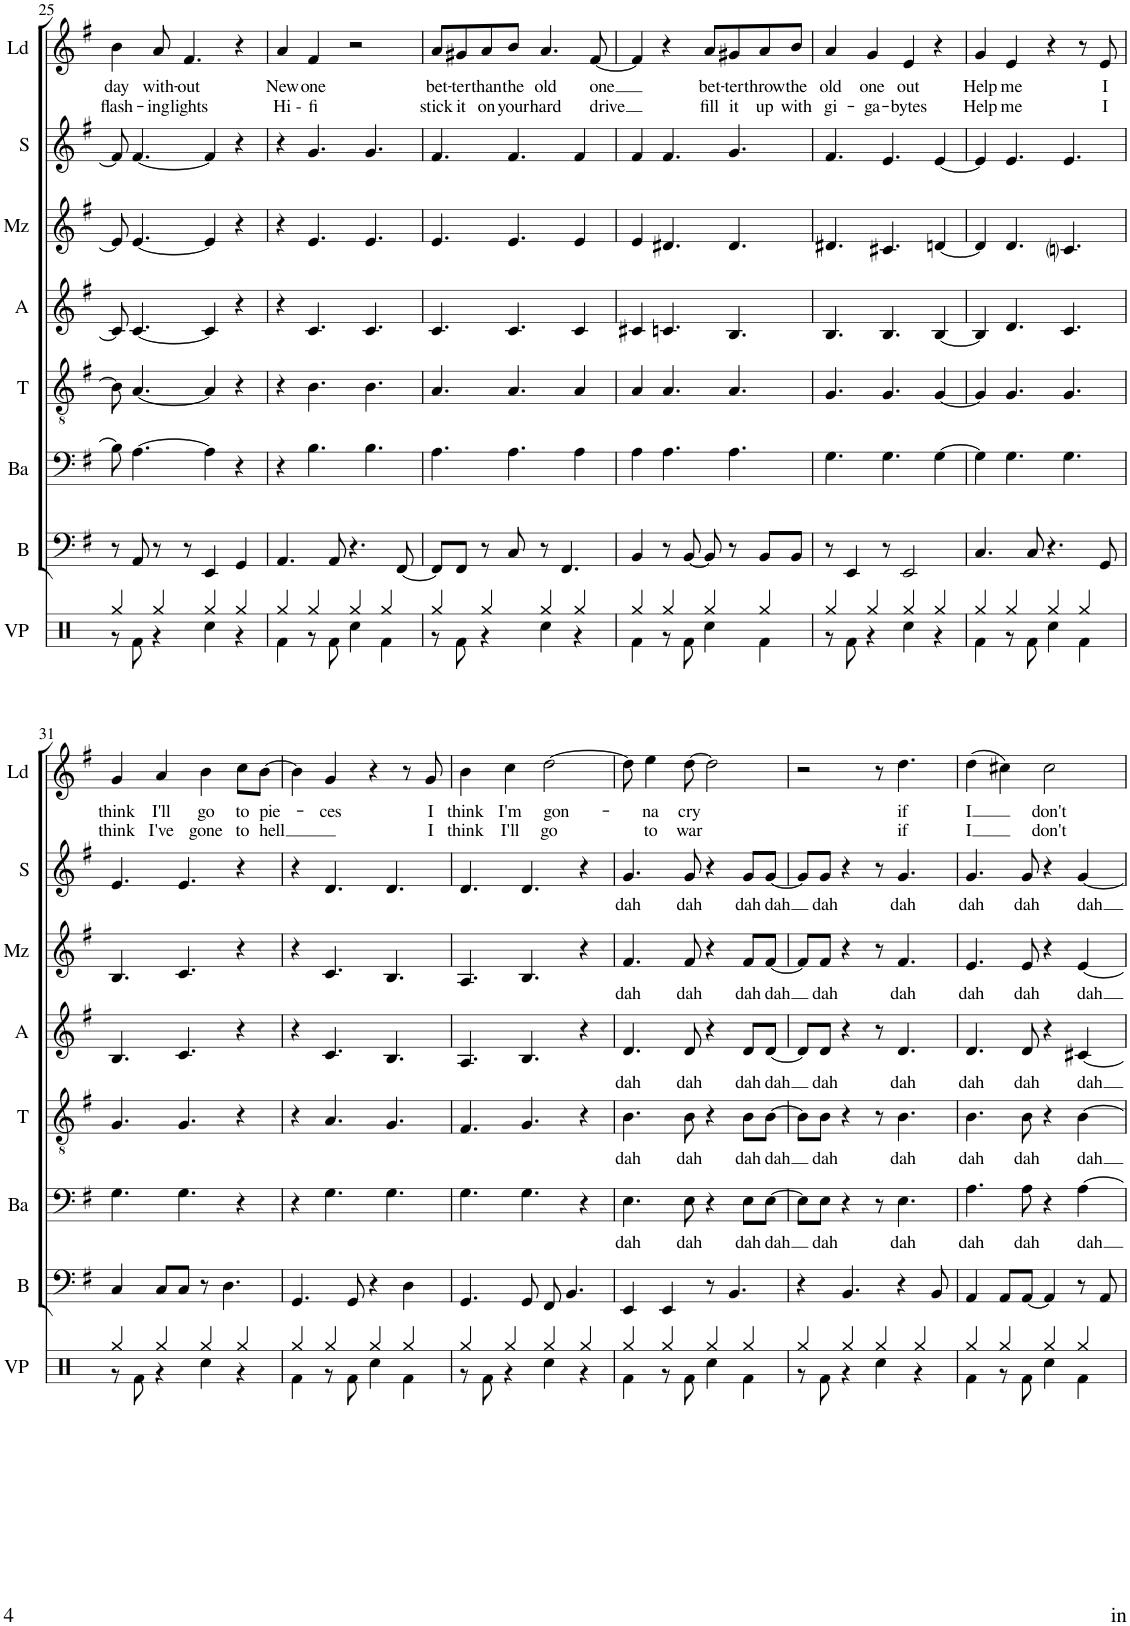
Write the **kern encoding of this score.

**kern	**kern	**kern	**text	**kern	**text	**kern	**text	**kern	**text	**kern	**text	**kern	**text	**text
*part8	*part7	*part6	*part6	*part5	*part5	*part4	*part4	*part3	*part3	*part2	*part2	*part1	*part1	*part1
*staff8	*staff7	*staff6	*staff6	*staff5	*staff5	*staff4	*staff4	*staff3	*staff3	*staff2	*staff2	*staff1	*staff1	*staff1
*I"Vocal Percussion	*I"Bass	*I"Baritone	*	*I"Tenor	*	*I"Alto	*	*I"Mezzo	*	*I"Soprano	*	*I"Lead	*	*
*I'VP	*I'B	*I'Ba	*	*I'T	*	*I'A	*	*I'Mz	*	*I'S	*	*I'Ld	*	*
!!LO:PB:g=z
*clefX	*clefF4	*clefF4	*	*clefGv2	*	*clefG2	*	*clefG2	*	*clefG2	*	*clefG2	*	*
*k[]	*k[f#]	*k[f#]	*	*k[f#]	*	*k[f#]	*	*k[f#]	*	*k[f#]	*	*k[f#]	*	*
*M4/4	*M4/4	*M4/4	*	*M4/4	*	*M4/4	*	*M4/4	*	*M4/4	*	*M4/4	*	*
=25	=25	=25	=25	=25	=25	=25	=25	=25	=25	=25	=25	=25	=25	=25
*^	*	*	*	*	*	*	*	*	*	*	*	*	*	*
!	!	!	!	!	!	!	!	!	!	!	!	!	!	!LO:LY:b	!LO:LY:b
4Rgg/	8r	8r	8B\]	.	8B\]	.	8c/]	.	8e/]	.	8f#/]	.	4b\	day	flash-
.	8Rf\	8AA/	[4.A\	.	[4.A/	.	[<4.c/	.	[4.e/	.	[4.f#/	.	.	.	.
!	!	!	!	!	!	!	!	!	!	!	!	!	!	!LO:LY:b	!LO:LY:b
4Rgg/	4r	8r	.	.	.	.	.	.	.	.	.	.	8a/	with-	-ing
!	!	!	!	!	!	!	!	!	!	!	!	!	!	!LO:LY:b	!LO:LY:b
.	.	8r	.	.	.	.	.	.	.	.	.	.	4.f#/	out	lights
4Rgg/	4Rcc\	4EE/	4A\]	.	4A/]	.	4c/]	.	4e/]	.	4f#/]	.	.	.	.
4Rgg/	4r	4GG/	4r	.	4r	.	4r	.	4r	.	4r	.	4r	.	.
=26	=26	=26	=26	=26	=26	=26	=26	=26	=26	=26	=26	=26	=26	=26	=26
!	!	!	!	!	!	!	!	!	!	!	!	!	!	!LO:LY:b	!LO:LY:b
4Rgg/	4Rf\	4.AA/	4r	.	4r	.	4r	.	4r	.	4r	.	4a/	New	Hi -
!	!	!	!	!	!	!	!	!	!	!	!	!	!	!LO:LY:b	!LO:LY:b
4Rgg/	8r	.	4.B\	.	4.B\	.	4.c/	.	4.e/	.	4.g/	.	4f#/	one	fi
.	8Rf\	8AA/	.	.	.	.	.	.	.	.	.	.	.	.	.
4Rgg/	4Rcc\	4.r	.	.	.	.	.	.	.	.	.	.	2r	.	.
.	.	.	4.B\	.	4.B\	.	4.c/	.	4.e/	.	4.g/	.	.	.	.
4Rgg/	4Rf\	.	.	.	.	.	.	.	.	.	.	.	.	.	.
.	.	[8FF#/	.	.	.	.	.	.	.	.	.	.	.	.	.
=27	=27	=27	=27	=27	=27	=27	=27	=27	=27	=27	=27	=27	=27	=27	=27
!	!	!	!	!	!	!	!	!	!	!	!	!	!	!LO:LY:b	!LO:LY:b
4Rgg/	8r	8FF#/L]	4.A\	.	4.A/	.	4.c/	.	4.e/	.	4.f#/	.	8a/L	bet-	stick
!	!	!	!	!	!	!	!	!	!	!	!	!	!	!LO:LY:b	!LO:LY:b
.	8Rf\	8FF#/J	.	.	.	.	.	.	.	.	.	.	8g#X/	-ter	it
!	!	!	!	!	!	!	!	!	!	!	!	!	!	!LO:LY:b	!LO:LY:b
4Rgg/	4r	8r	.	.	.	.	.	.	.	.	.	.	8a/	than	on
!	!	!	!	!	!	!	!	!	!	!	!	!	!	!LO:LY:b	!LO:LY:b
.	.	8C/	4.A\	.	4.A/	.	4.c/	.	4.e/	.	4.f#/	.	8b/J	the	your
!	!	!	!	!	!	!	!	!	!	!	!	!	!	!LO:LY:b	!LO:LY:b
4Rgg/	4Rcc\	8r	.	.	.	.	.	.	.	.	.	.	4.a/	old	hard
.	.	4.FF#/	.	.	.	.	.	.	.	.	.	.	.	.	.
4Rgg/	4r	.	4A\	.	4A/	.	4c/	.	4e/	.	4f#/	.	.	.	.
!	!	!	!	!	!	!	!	!	!	!	!	!	!	!LO:LY:b	!LO:LY:b
.	.	.	.	.	.	.	.	.	.	.	.	.	[8f#/	one	drive
=28	=28	=28	=28	=28	=28	=28	=28	=28	=28	=28	=28	=28	=28	=28	=28
4Rgg/	4Rf\	4BB/	4A\	.	4A/	.	4c#X/	.	4e/	.	4f#/	.	4f#/]	.	.
4Rgg/	8r	8r	4.A\	.	4.A/	.	4.cn/	.	4.d#X/	.	4.f#/	.	4r	.	.
.	8Rf\	[8BB/	.	.	.	.	.	.	.	.	.	.	.	.	.
!	!	!	!	!	!	!	!	!	!	!	!	!	!	!LO:LY:b	!LO:LY:b
4Rgg/	4Rcc\	8BB/]	.	.	.	.	.	.	.	.	.	.	8a/L	bet-	fill
!	!	!	!	!	!	!	!	!	!	!	!	!	!	!LO:LY:b	!LO:LY:b
.	.	8r	4.A\	.	4.A/	.	4.B/	.	4.d#/	.	4.g/	.	8g#X/	-ter	it
!	!	!	!	!	!	!	!	!	!	!	!	!	!	!LO:LY:b	!LO:LY:b
4Rgg/	4Rf\	8BB/L	.	.	.	.	.	.	.	.	.	.	8a/	throw	up
!	!	!	!	!	!	!	!	!	!	!	!	!	!	!LO:LY:b	!LO:LY:b
.	.	8BB/J	.	.	.	.	.	.	.	.	.	.	8b/J	the	with
=29	=29	=29	=29	=29	=29	=29	=29	=29	=29	=29	=29	=29	=29	=29	=29
!	!	!	!	!	!	!	!	!	!	!	!	!	!	!LO:LY:b	!LO:LY:b
4Rgg/	8r	8r	4.G\	.	4.G/	.	4.B/	.	4.d#X/	.	4.f#/	.	4a/	old	gi-
.	8Rf\	4EE/	.	.	.	.	.	.	.	.	.	.	.	.	.
!	!	!	!	!	!	!	!	!	!	!	!	!	!	!LO:LY:b	!LO:LY:b
4Rgg/	4r	.	.	.	.	.	.	.	.	.	.	.	4g/	one	-ga-
.	.	8r	4.G\	.	4.G/	.	4.B/	.	4.c#X/	.	4.e/	.	.	.	.
!	!	!	!	!	!	!	!	!	!	!	!	!	!	!LO:LY:b	!LO:LY:b
4Rgg/	4Rcc\	2EE/	.	.	.	.	.	.	.	.	.	.	4e/	out	-bytes
4Rgg/	4r	.	[4G\	.	[4G/	.	[4B/	.	[4dn/	.	[4e/	.	4r	.	.
=30	=30	=30	=30	=30	=30	=30	=30	=30	=30	=30	=30	=30	=30	=30	=30
!	!	!	!	!	!	!	!	!	!	!	!	!	!	!LO:LY:b	!LO:LY:b
4Rgg/	4Rf\	4.C/	4G\]	.	4G/]	.	4B/]	.	4d/]	.	4e/]	.	4g/	Help	Help
!	!	!	!	!	!	!	!	!	!	!	!	!	!	!LO:LY:b	!LO:LY:b
4Rgg/	8r	.	4.G\	.	4.G/	.	4.d/	.	4.d/	.	4.e/	.	4e/	me	me
.	8Rf\	8C/	.	.	.	.	.	.	.	.	.	.	.	.	.
4Rgg/	4Rcc\	4.r	.	.	.	.	.	.	.	.	.	.	4r	.	.
.	.	.	4.G\	.	4.G/	.	4.c/	.	4.cni/	.	4.e/	.	.	.	.
4Rgg/	4Rf\	.	.	.	.	.	.	.	.	.	.	.	8r	.	.
!	!	!	!	!	!	!	!	!	!	!	!	!	!	!LO:LY:b	!LO:LY:b
.	.	8GG/	.	.	.	.	.	.	.	.	.	.	8e/	I	I
!!LO:LB:g=z
=31	=31	=31	=31	=31	=31	=31	=31	=31	=31	=31	=31	=31	=31	=31	=31
!	!	!	!	!	!	!	!	!	!	!	!	!	!	!LO:LY:b	!LO:LY:b
4Rgg/	8r	4C/	4.G\	.	4.G/	.	4.B/	.	4.B/	.	4.e/	.	4g/	think	think
.	8Rf\	.	.	.	.	.	.	.	.	.	.	.	.	.	.
!	!	!	!	!	!	!	!	!	!	!	!	!	!	!LO:LY:b	!LO:LY:b
4Rgg/	4r	8C/L	.	.	.	.	.	.	.	.	.	.	4a/	I'll	I've
.	.	8C/J	4.G\	.	4.G/	.	4.c/	.	4.c/	.	4.e/	.	.	.	.
!	!	!	!	!	!	!	!	!	!	!	!	!	!	!LO:LY:b	!LO:LY:b
4Rgg/	4Rcc\	8r	.	.	.	.	.	.	.	.	.	.	4b\	go	gone
.	.	4.D\	.	.	.	.	.	.	.	.	.	.	.	.	.
!	!	!	!	!	!	!	!	!	!	!	!	!	!	!LO:LY:b	!LO:LY:b
4Rgg/	4r	.	4r	.	4r	.	4r	.	4r	.	4r	.	8cc\L	to	to
!	!	!	!	!	!	!	!	!	!	!	!	!	!	!LO:LY:b	!LO:LY:b
.	.	.	.	.	.	.	.	.	.	.	.	.	[8b\J	pie-	hell
=32	=32	=32	=32	=32	=32	=32	=32	=32	=32	=32	=32	=32	=32	=32	=32
4Rgg/	4Rf\	4.GG/	4r	.	4r	.	4r	.	4r	.	4r	.	4b\]	.	.
!	!	!	!	!	!	!	!	!	!	!	!	!	!	!LO:LY:b	!
4Rgg/	8r	.	4.G\	.	4.A/	.	4.c/	.	4.c/	.	4.d/	.	4g/	-ces	.
.	8Rf\	8GG/	.	.	.	.	.	.	.	.	.	.	.	.	.
4Rgg/	4Rcc\	4r	.	.	.	.	.	.	.	.	.	.	4r	.	.
.	.	.	4.G\	.	4.G/	.	4.B/	.	4.B/	.	4.d/	.	.	.	.
4Rgg/	4Rf\	4D\	.	.	.	.	.	.	.	.	.	.	8r	.	.
!	!	!	!	!	!	!	!	!	!	!	!	!	!	!LO:LY:b	!LO:LY:b
.	.	.	.	.	.	.	.	.	.	.	.	.	8g/	I	I
=33	=33	=33	=33	=33	=33	=33	=33	=33	=33	=33	=33	=33	=33	=33	=33
!	!	!	!	!	!	!	!	!	!	!	!	!	!	!LO:LY:b	!LO:LY:b
4Rgg/	8r	4.GG/	4.G\	.	4.F#/	.	4.A/	.	4.A/	.	4.d/	.	4b\	think	think
.	8Rf\	.	.	.	.	.	.	.	.	.	.	.	.	.	.
!	!	!	!	!	!	!	!	!	!	!	!	!	!	!LO:LY:b	!LO:LY:b
4Rgg/	4r	.	.	.	.	.	.	.	.	.	.	.	4cc\	I'm	I'll
.	.	8GG/	4.G\	.	4.G/	.	4.B/	.	4.B/	.	4.d/	.	.	.	.
!	!	!	!	!	!	!	!	!	!	!	!	!	!	!LO:LY:b	!LO:LY:b
4Rgg/	4Rcc\	8FF#/	.	.	.	.	.	.	.	.	.	.	[2dd\	gon-	go
.	.	4.BB/	.	.	.	.	.	.	.	.	.	.	.	.	.
4Rgg/	4r	.	4r	.	4r	.	4r	.	4r	.	4r	.	.	.	.
=34	=34	=34	=34	=34	=34	=34	=34	=34	=34	=34	=34	=34	=34	=34	=34
!	!	!	!	!LO:LY:b	!	!LO:LY:b	!	!LO:LY:b	!	!LO:LY:b	!	!LO:LY:b	!	!	!
4Rgg/	4Rf\	4EE/	4.E\	dah	4.B\	dah	4.d/	dah	4.f#/	dah	4.g/	dah	8dd\]	.	.
!	!	!	!	!	!	!	!	!	!	!	!	!	!	!LO:LY:b	!LO:LY:b
.	.	.	.	.	.	.	.	.	.	.	.	.	4ee\	na	to
4Rgg/	8r	4EE/	.	.	.	.	.	.	.	.	.	.	.	.	.
!	!	!	!	!LO:LY:b	!	!LO:LY:b	!	!LO:LY:b	!	!LO:LY:b	!	!LO:LY:b	!	!LO:LY:b	!LO:LY:b
.	8Rf\	.	8E\	dah	8B\	dah	8d/	dah	8f#/	dah	8g/	dah	[8dd\	cry	war
4Rgg/	4Rcc\	8r	4r	.	4r	.	4r	.	4r	.	4r	.	2dd\]	.	.
.	.	4.BB/	.	.	.	.	.	.	.	.	.	.	.	.	.
!	!	!	!	!LO:LY:b	!	!LO:LY:b	!	!LO:LY:b	!	!LO:LY:b	!	!LO:LY:b	!	!	!
4Rgg/	4Rf\	.	8E\L	dah	8B\L	dah	8d/L	dah	8f#/L	dah	8g/L	dah	.	.	.
!	!	!	!	!LO:LY:b	!	!LO:LY:b	!	!LO:LY:b	!	!LO:LY:b	!	!LO:LY:b	!	!	!
.	.	.	[8E\J	dah	[8B\J	dah	[8d/J	dah	[8f#/J	dah	[8g/J	dah	.	.	.
=35	=35	=35	=35	=35	=35	=35	=35	=35	=35	=35	=35	=35	=35	=35	=35
4Rgg/	8r	4r	8E\L]	.	8B\L]	.	8d/L]	.	8f#/L]	.	8g/L]	.	2r	.	.
!	!	!	!	!LO:LY:b	!	!LO:LY:b	!	!LO:LY:b	!	!LO:LY:b	!	!LO:LY:b	!	!	!
.	8Rf\	.	8E\J	dah	8B\J	dah	8d/J	dah	8f#/J	dah	8g/J	dah	.	.	.
4Rgg/	4r	4.BB/	4r	.	4r	.	4r	.	4r	.	4r	.	.	.	.
4Rgg/	4Rcc\	.	8r	.	8r	.	8r	.	8r	.	8r	.	8r	.	.
!	!	!	!	!LO:LY:b	!	!LO:LY:b	!	!LO:LY:b	!	!LO:LY:b	!	!LO:LY:b	!	!LO:LY:b	!LO:LY:b
.	.	4r	4.E\	dah	4.B\	dah	4.d/	dah	4.f#/	dah	4.g/	dah	4.dd\	if	if
4Rgg/	4r	.	.	.	.	.	.	.	.	.	.	.	.	.	.
.	.	8BB/	.	.	.	.	.	.	.	.	.	.	.	.	.
=36	=36	=36	=36	=36	=36	=36	=36	=36	=36	=36	=36	=36	=36	=36	=36
!	!	!	!	!LO:LY:b	!	!LO:LY:b	!	!LO:LY:b	!	!LO:LY:b	!	!LO:LY:b	!	!LO:LY:b	!LO:LY:b
4Rgg/	4Rf\	4AA/	4.A\	dah	4.B\	dah	4.d/	dah	4.e/	dah	4.g/	dah	(4dd\	I	I
4Rgg/	8r	8AA/L	.	.	.	.	.	.	.	.	.	.	4cc#X\)	.	.
!	!	!	!	!LO:LY:b	!	!LO:LY:b	!	!LO:LY:b	!	!LO:LY:b	!	!LO:LY:b	!	!	!
.	8Rf\	[8AA/J	8A\	dah	8B\	dah	8d/	dah	8e/	dah	8g/	dah	.	.	.
!	!	!	!	!	!	!	!	!	!	!	!	!	!	!LO:LY:b	!LO:LY:b
4Rgg/	4Rcc\	4AA/]	4r	.	4r	.	4r	.	4r	.	4r	.	2cc#\	don't	don't
!	!	!	!	!LO:LY:b	!	!LO:LY:b	!	!LO:LY:b	!	!LO:LY:b	!	!LO:LY:b	!	!	!
4Rgg/	4Rf\	8r	[4A\	dah	[4B\	dah	[4c#X/	dah	[4e/	dah	[4g/	dah	.	.	.
.	.	8AA/	.	.	.	.	.	.	.	.	.	.	.	.	.
*v	*v	*	*	*	*	*	*	*	*	*	*	*	*	*	*
=	=	=	=	=	=	=	=	=	=	=	=	=	=	=
*-	*-	*-	*-	*-	*-	*-	*-	*-	*-	*-	*-	*-	*-	*-
